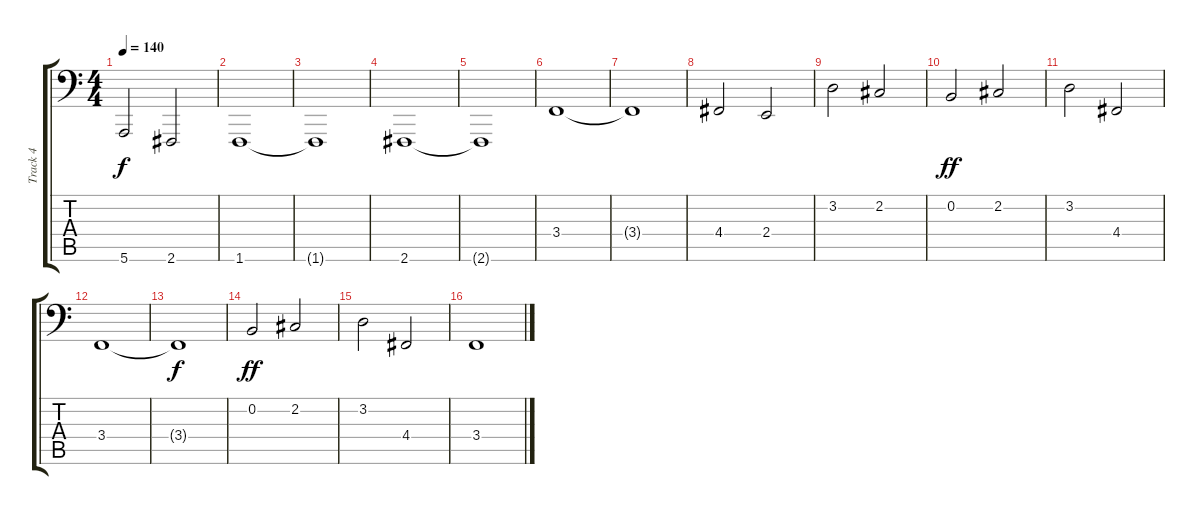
\track ("Track 4" "Track 4") {instrument tuba}
\staff {score tabs}
\tuning (E3 B2 G2 D2 A1 E1) {hide}
\ts (4 4)
\tempo 140
\clef f4
\ks c
5.6.2{dy f} 2.6.2 |
1.6.1 |
1.6{t}.1 |
2.6.1 |
2.6{t}.1 |
3.4.1 |
3.4{t}.1 |
4.4.2 2.4.2 |
3.2.2 2.2.2 |
0.2.2{dy ff volume 16} 2.2.2 |
3.2.2 4.4.2 |
3.4.1 |
3.4{t}.1{dy f} |
0.2.2{dy ff} 2.2.2 |
3.2.2 4.4.2 |
3.4.1
